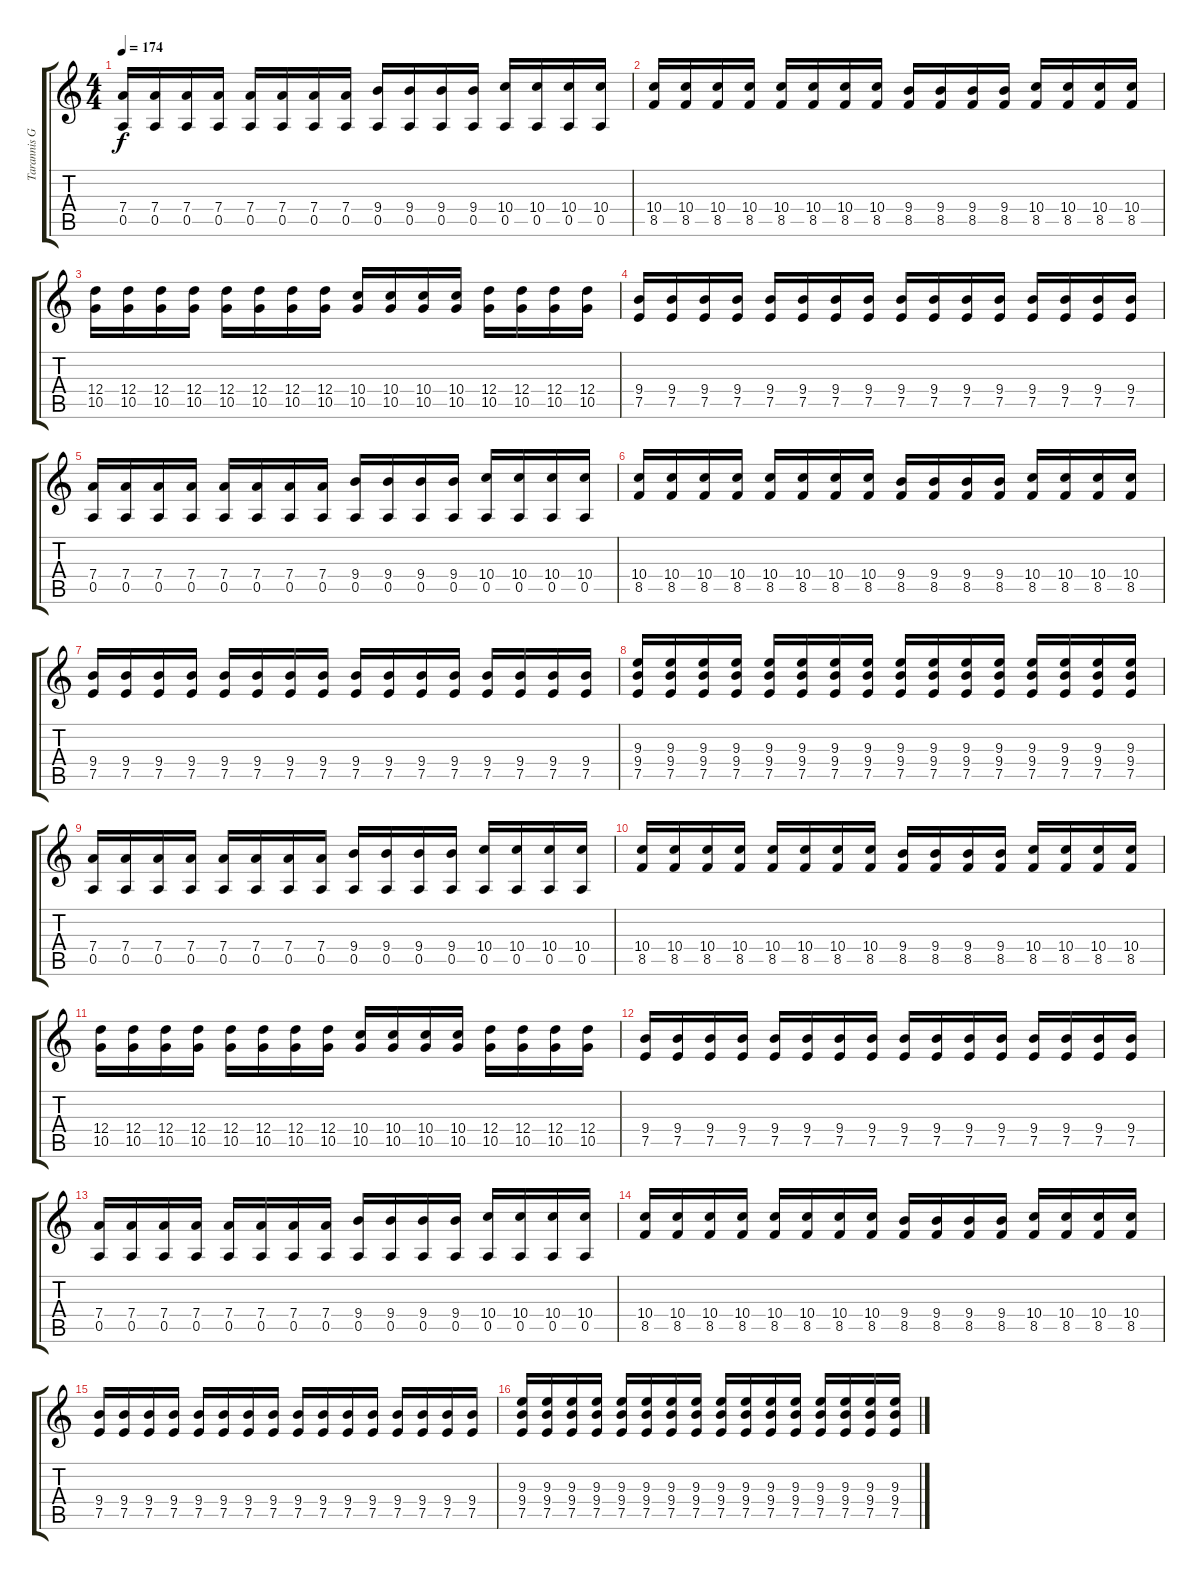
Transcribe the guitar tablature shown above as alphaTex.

\track ("Tarannis Guitar 1" "Tarannis G") {instrument distortionguitar}
\staff {score tabs}
\tuning (E4 B3 G3 D3 A2 E2) {hide}
\ts (4 4)
\tempo 174
\clef g2
\ks c
(7.4 0.5).16{dy f} (7.4 0.5).16 (7.4 0.5).16 (7.4 0.5).16 (7.4 0.5).16 (7.4 0.5).16 (7.4 0.5).16 (7.4 0.5).16 (9.4 0.5).16 (9.4 0.5).16 (9.4 0.5).16 (9.4 0.5).16 (10.4 0.5).16 (10.4 0.5).16 (10.4 0.5).16 (10.4 0.5).16 |
(10.4 8.5).16 (10.4 8.5).16 (10.4 8.5).16 (10.4 8.5).16 (10.4 8.5).16 (10.4 8.5).16 (10.4 8.5).16 (10.4 8.5).16 (9.4 8.5).16 (9.4 8.5).16 (9.4 8.5).16 (9.4 8.5).16 (10.4 8.5).16 (10.4 8.5).16 (10.4 8.5).16 (10.4 8.5).16 |
(12.4 10.5).16 (12.4 10.5).16 (12.4 10.5).16 (12.4 10.5).16 (12.4 10.5).16 (12.4 10.5).16 (12.4 10.5).16 (12.4 10.5).16 (10.4 10.5).16 (10.4 10.5).16 (10.4 10.5).16 (10.4 10.5).16 (12.4 10.5).16 (12.4 10.5).16 (12.4 10.5).16 (12.4 10.5).16 |
(9.4 7.5).16 (9.4 7.5).16 (9.4 7.5).16 (9.4 7.5).16 (9.4 7.5).16 (9.4 7.5).16 (9.4 7.5).16 (9.4 7.5).16 (9.4 7.5).16 (9.4 7.5).16 (9.4 7.5).16 (9.4 7.5).16 (9.4 7.5).16 (9.4 7.5).16 (9.4 7.5).16 (9.4 7.5).16 |
(7.4 0.5).16 (7.4 0.5).16 (7.4 0.5).16 (7.4 0.5).16 (7.4 0.5).16 (7.4 0.5).16 (7.4 0.5).16 (7.4 0.5).16 (9.4 0.5).16 (9.4 0.5).16 (9.4 0.5).16 (9.4 0.5).16 (10.4 0.5).16 (10.4 0.5).16 (10.4 0.5).16 (10.4 0.5).16 |
(10.4 8.5).16 (10.4 8.5).16 (10.4 8.5).16 (10.4 8.5).16 (10.4 8.5).16 (10.4 8.5).16 (10.4 8.5).16 (10.4 8.5).16 (9.4 8.5).16 (9.4 8.5).16 (9.4 8.5).16 (9.4 8.5).16 (10.4 8.5).16 (10.4 8.5).16 (10.4 8.5).16 (10.4 8.5).16 |
(9.4 7.5).16 (9.4 7.5).16 (9.4 7.5).16 (9.4 7.5).16 (9.4 7.5).16 (9.4 7.5).16 (9.4 7.5).16 (9.4 7.5).16 (9.4 7.5).16 (9.4 7.5).16 (9.4 7.5).16 (9.4 7.5).16 (9.4 7.5).16 (9.4 7.5).16 (9.4 7.5).16 (9.4 7.5).16 |
(9.3 9.4 7.5).16 (9.3 9.4 7.5).16 (9.3 9.4 7.5).16 (9.3 9.4 7.5).16 (9.3 9.4 7.5).16 (9.3 9.4 7.5).16 (9.3 9.4 7.5).16 (9.3 9.4 7.5).16 (9.3 9.4 7.5).16 (9.3 9.4 7.5).16 (9.3 9.4 7.5).16 (9.3 9.4 7.5).16 (9.3 9.4 7.5).16 (9.3 9.4 7.5).16 (9.3 9.4 7.5).16 (9.3 9.4 7.5).16 |
(7.4 0.5).16 (7.4 0.5).16 (7.4 0.5).16 (7.4 0.5).16 (7.4 0.5).16 (7.4 0.5).16 (7.4 0.5).16 (7.4 0.5).16 (9.4 0.5).16 (9.4 0.5).16 (9.4 0.5).16 (9.4 0.5).16 (10.4 0.5).16 (10.4 0.5).16 (10.4 0.5).16 (10.4 0.5).16 |
(10.4 8.5).16 (10.4 8.5).16 (10.4 8.5).16 (10.4 8.5).16 (10.4 8.5).16 (10.4 8.5).16 (10.4 8.5).16 (10.4 8.5).16 (9.4 8.5).16 (9.4 8.5).16 (9.4 8.5).16 (9.4 8.5).16 (10.4 8.5).16 (10.4 8.5).16 (10.4 8.5).16 (10.4 8.5).16 |
(12.4 10.5).16 (12.4 10.5).16 (12.4 10.5).16 (12.4 10.5).16 (12.4 10.5).16 (12.4 10.5).16 (12.4 10.5).16 (12.4 10.5).16 (10.4 10.5).16 (10.4 10.5).16 (10.4 10.5).16 (10.4 10.5).16 (12.4 10.5).16 (12.4 10.5).16 (12.4 10.5).16 (12.4 10.5).16 |
(9.4 7.5).16 (9.4 7.5).16 (9.4 7.5).16 (9.4 7.5).16 (9.4 7.5).16 (9.4 7.5).16 (9.4 7.5).16 (9.4 7.5).16 (9.4 7.5).16 (9.4 7.5).16 (9.4 7.5).16 (9.4 7.5).16 (9.4 7.5).16 (9.4 7.5).16 (9.4 7.5).16 (9.4 7.5).16 |
(7.4 0.5).16 (7.4 0.5).16 (7.4 0.5).16 (7.4 0.5).16 (7.4 0.5).16 (7.4 0.5).16 (7.4 0.5).16 (7.4 0.5).16 (9.4 0.5).16 (9.4 0.5).16 (9.4 0.5).16 (9.4 0.5).16 (10.4 0.5).16 (10.4 0.5).16 (10.4 0.5).16 (10.4 0.5).16 |
(10.4 8.5).16 (10.4 8.5).16 (10.4 8.5).16 (10.4 8.5).16 (10.4 8.5).16 (10.4 8.5).16 (10.4 8.5).16 (10.4 8.5).16 (9.4 8.5).16 (9.4 8.5).16 (9.4 8.5).16 (9.4 8.5).16 (10.4 8.5).16 (10.4 8.5).16 (10.4 8.5).16 (10.4 8.5).16 |
(9.4 7.5).16 (9.4 7.5).16 (9.4 7.5).16 (9.4 7.5).16 (9.4 7.5).16 (9.4 7.5).16 (9.4 7.5).16 (9.4 7.5).16 (9.4 7.5).16 (9.4 7.5).16 (9.4 7.5).16 (9.4 7.5).16 (9.4 7.5).16 (9.4 7.5).16 (9.4 7.5).16 (9.4 7.5).16 |
(9.3 9.4 7.5).16 (9.3 9.4 7.5).16 (9.3 9.4 7.5).16 (9.3 9.4 7.5).16 (9.3 9.4 7.5).16 (9.3 9.4 7.5).16 (9.3 9.4 7.5).16 (9.3 9.4 7.5).16 (9.3 9.4 7.5).16 (9.3 9.4 7.5).16 (9.3 9.4 7.5).16 (9.3 9.4 7.5).16 (9.3 9.4 7.5).16 (9.3 9.4 7.5).16 (9.3 9.4 7.5).16 (9.3 9.4 7.5).16
